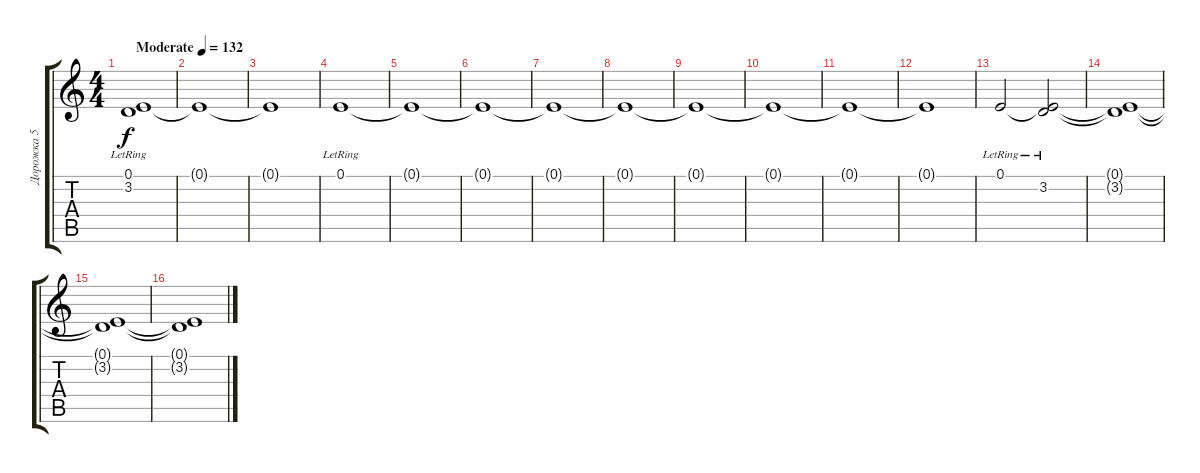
\track ("Дорожка 5" "Дорожка 5") {instrument seashore}
\staff {score tabs}
\tuning (E4 B3 G3 D3 A2 E2) {hide}
\ts (4 4)
\tempo (132 "Moderate")
\clef g2
\ks c
(0.1{lr} 3.2).1{dy f instrument seashore} |
0.1{t}.1 |
0.1{t}.1 |
0.1{lr}.1 |
0.1{t}.1 |
0.1{t}.1 |
0.1{t}.1 |
0.1{t}.1 |
0.1{t}.1 |
0.1{t}.1 |
0.1{t}.1 |
0.1{t}.1 |
0.1{lr}.2 (0.1{t} 3.2{lr}).2 |
(0.1{t} 3.2{t}).1 |
(0.1{t} 3.2{t}).1 |
(0.1{t} 3.2{t}).1
